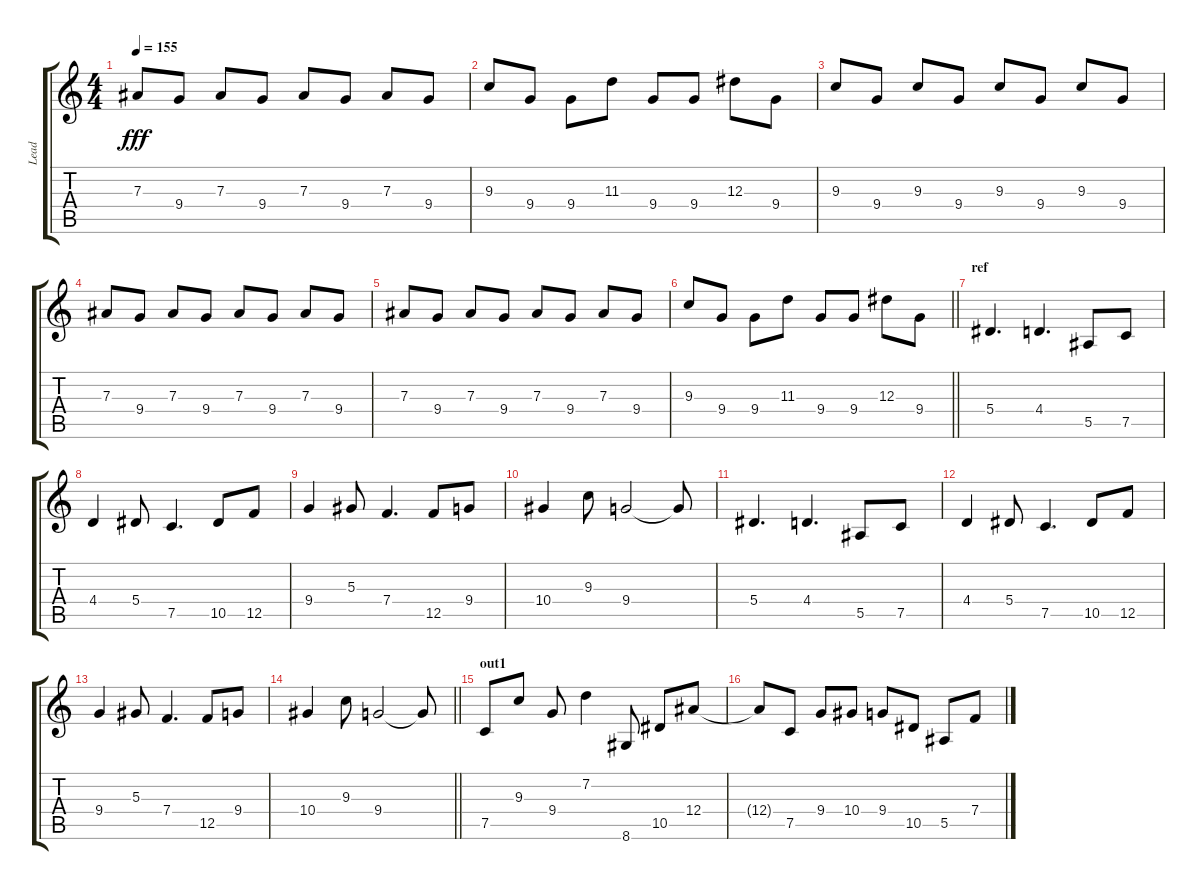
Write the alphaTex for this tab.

\track ("Lead" "Lead") {instrument distortionguitar}
\staff {score tabs}
\tuning (C4 G3 Eb3 Bb2 F2 C2) {hide}
\ts (4 4)
\tempo 155
\clef g2
\ks c
7.3.8{dy fff} 9.4.8 7.3.8 9.4.8 7.3.8 9.4.8 7.3.8 9.4.8 |
9.3.8 9.4.8 9.4.8 11.3.8 9.4.8 9.4.8 12.3.8 9.4.8 |
9.3.8 9.4.8 9.3.8 9.4.8 9.3.8 9.4.8 9.3.8 9.4.8 |
7.3.8 9.4.8 7.3.8 9.4.8 7.3.8 9.4.8 7.3.8 9.4.8 |
7.3.8 9.4.8 7.3.8 9.4.8 7.3.8 9.4.8 7.3.8 9.4.8 |
\barLineRight lightlight
9.3.8 9.4.8 9.4.8 11.3.8 9.4.8 9.4.8 12.3.8 9.4.8 |
\section ("" "ref")
5.4.4{d} 4.4.4{d} 5.5.8 7.5.8 |
4.4.4 5.4.8 7.5.4{d} 10.5.8 12.5.8 |
9.4.4 5.3.8 7.4.4{d} 12.5.8 9.4.8 |
10.4.4 9.3.8 9.4.2 9.4{t}.8 |
5.4.4{d} 4.4.4{d} 5.5.8 7.5.8 |
4.4.4 5.4.8 7.5.4{d} 10.5.8 12.5.8 |
9.4.4 5.3.8 7.4.4{d} 12.5.8 9.4.8 |
\barLineRight lightlight
10.4.4 9.3.8 9.4.2 9.4{t}.8 |
\section ("" "out1")
7.5.8 9.3.8 9.4.8 7.2.4 8.6.8 10.5.8 12.4.8 |
12.4{t}.8 7.5.8 9.4.8 10.4.8 9.4.8 10.5.8 5.5.8 7.4.8
